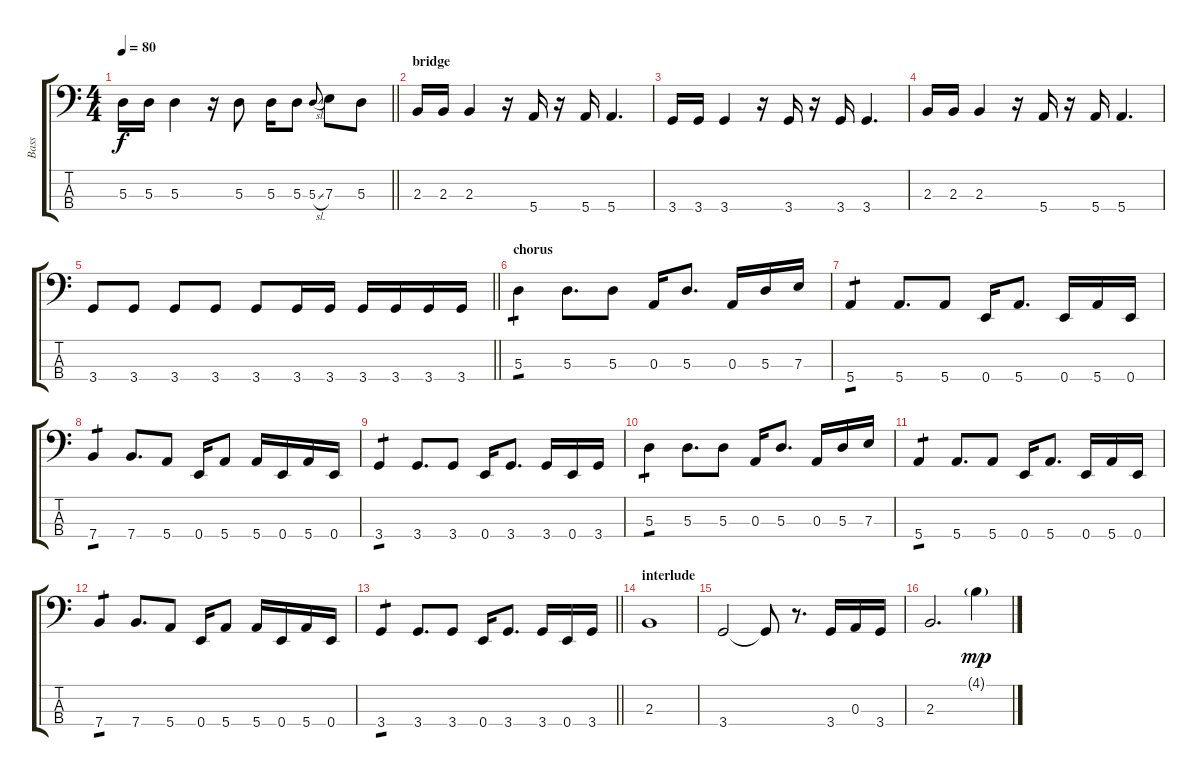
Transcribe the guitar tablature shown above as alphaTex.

\track ("Bass" "Bass") {instrument electricbassfinger}
\staff {score tabs}
\tuning (G2 D2 A1 E1) {hide}
\ts (4 4)
\tempo 80
\clef f4
\barLineRight lightlight
\ks c
5.3.16{dy f} 5.3.16 5.3.4 r.16 5.3.8 5.3.16 5.3.8 5.3{sl}.8{gr onbeat} 7.3.8 5.3.8 |
\section ("" "bridge")
2.3.16 2.3.16 2.3.4 r.16 5.4.16 r.16 5.4.16 5.4.4{d} |
3.4.16 3.4.16 3.4.4 r.16 3.4.16 r.16 3.4.16 3.4.4{d} |
2.3.16 2.3.16 2.3.4 r.16 5.4.16 r.16 5.4.16 5.4.4{d} |
\barLineRight lightlight
3.4.8 3.4.8 3.4.8 3.4.8 3.4.8 3.4.16 3.4.16 3.4.16 3.4.16 3.4.16 3.4.16 |
\section ("" "chorus")
5.3.4{tp 1} 5.3.8{d} 5.3.8 0.3.16 5.3.8{d} 0.3.16 5.3.16 7.3.16 |
5.4.4{tp 1} 5.4.8{d} 5.4.8 0.4.16 5.4.8{d} 0.4.16 5.4.16 0.4.16 |
7.4.4{tp 1} 7.4.8{d} 5.4.8 0.4.16 5.4.8 5.4.16 0.4.16 5.4.16 0.4.16 |
3.4.4{tp 1} 3.4.8{d} 3.4.8 0.4.16 3.4.8{d} 3.4.16 0.4.16 3.4.16 |
5.3.4{tp 1} 5.3.8{d} 5.3.8 0.3.16 5.3.8{d} 0.3.16 5.3.16 7.3.16 |
5.4.4{tp 1} 5.4.8{d} 5.4.8 0.4.16 5.4.8{d} 0.4.16 5.4.16 0.4.16 |
7.4.4{tp 1} 7.4.8{d} 5.4.8 0.4.16 5.4.8 5.4.16 0.4.16 5.4.16 0.4.16 |
\barLineRight lightlight
3.4.4{tp 1} 3.4.8{d} 3.4.8 0.4.16 3.4.8{d} 3.4.16 0.4.16 3.4.16 |
\section ("" "interlude")
2.3.1 |
3.4.2 3.4{t}.8 r.8{d} 3.4.16 0.3.16 3.4.16 |
2.3.2{d} 4.1{g}.4{dy mp}
